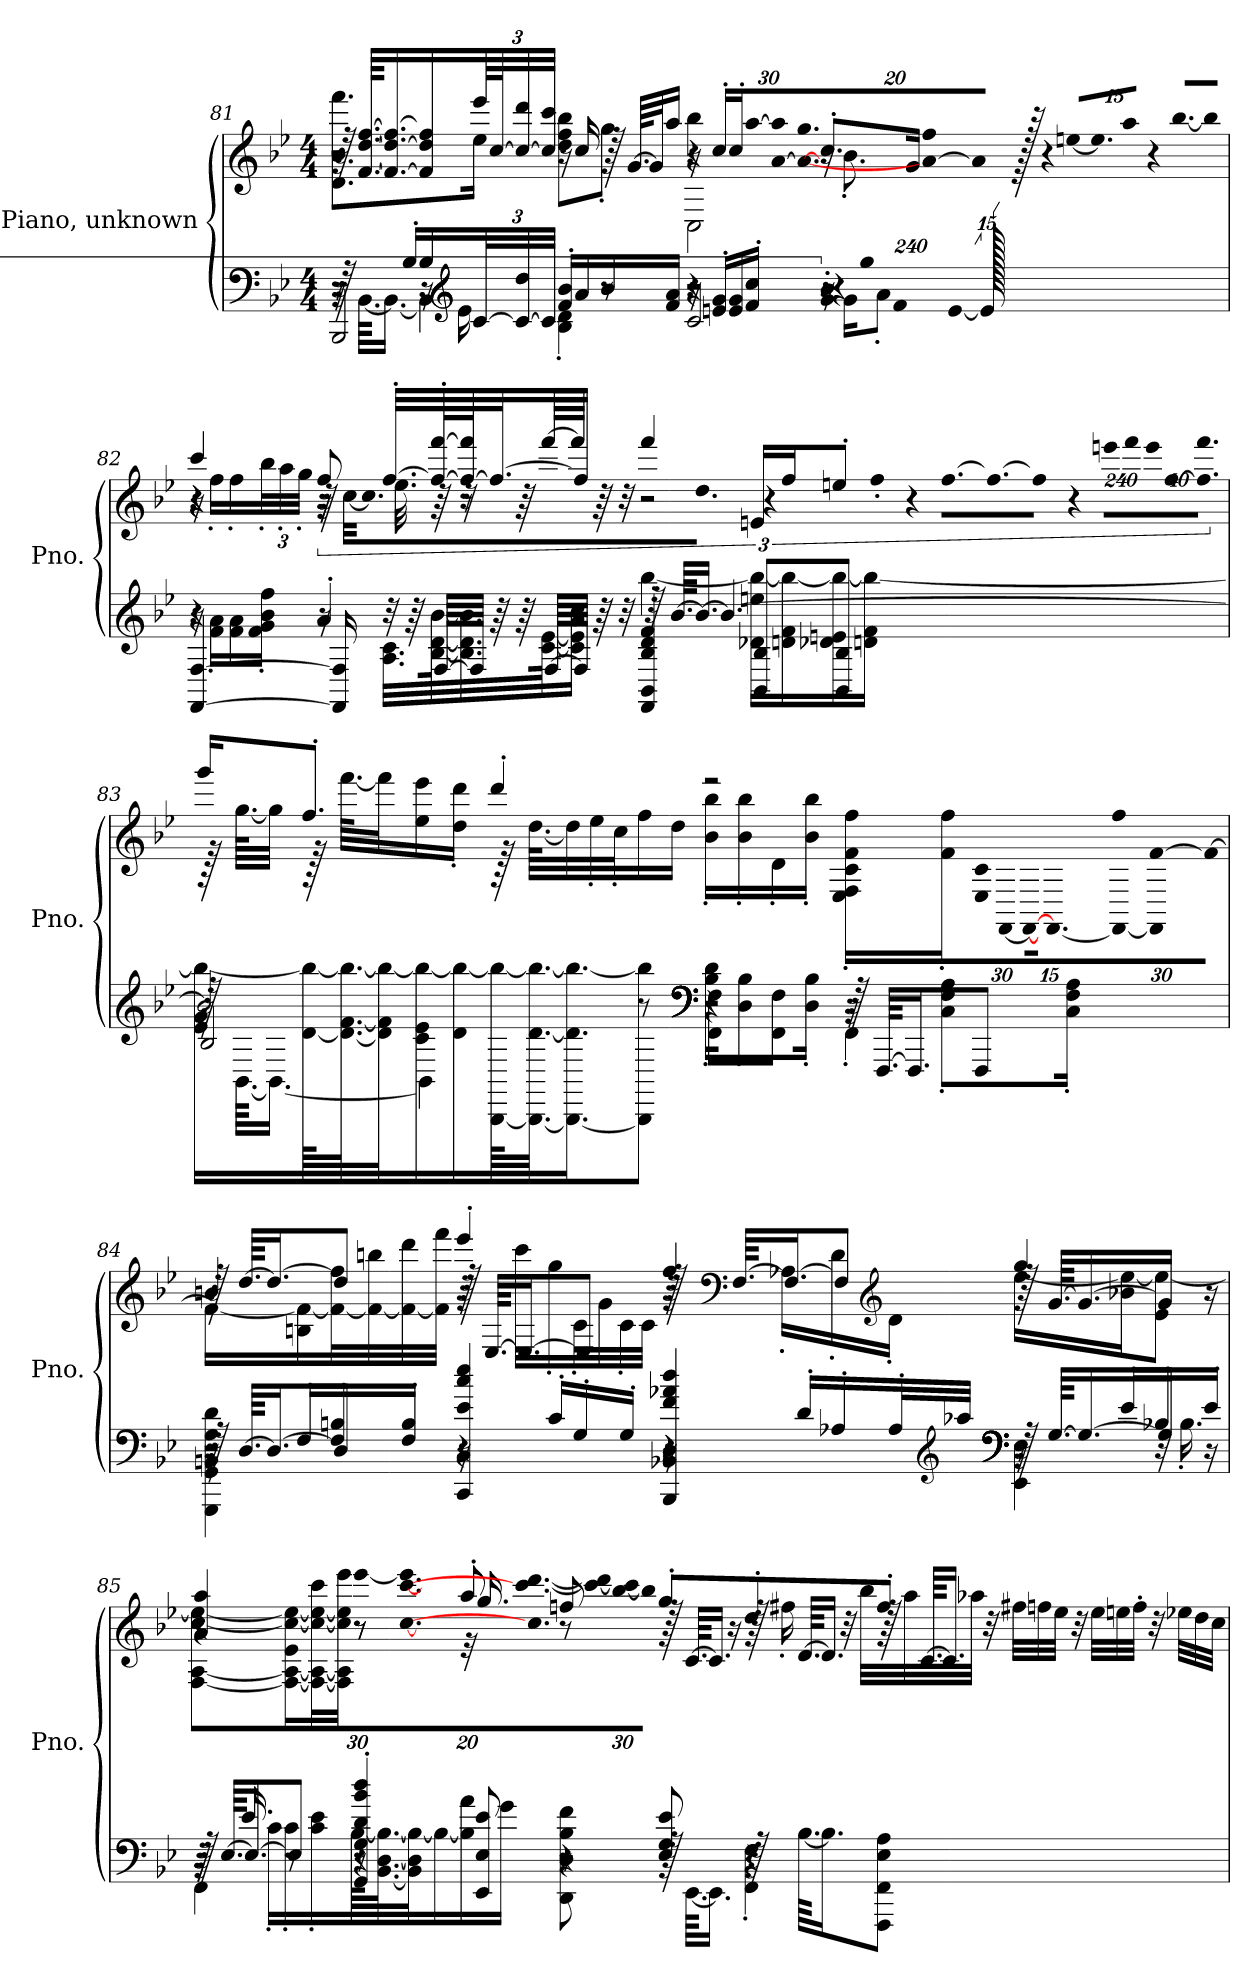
**kern	**kern
*part1	*part1
*staff2	*staff1
*I"Piano, unknown	*
*I'Pno.	*
!!LO:LB:g=z
*clefF4	*clefG2
*k[b-e-]	*k[b-e-]
*M4/4	*M4/4
=81	=81
*^	*^
*	*^	*	*^
*	*	*^	*	*	*^
16r	8r	2BBB-'/	128r	128r	8.d\ 8.b-\ 8.fff\L	2r	2r
.	.	.	[64.BB-\KKLL	[64.f/ [64.dd/ [64.ff/KKLL	.	.	.
.	.	.	16.BB-\JJ_	16.f/_ 16.dd/_ 16.ff/_	.	.	.
16B-'/LL	.	.	.	.	.	.	.
16B-/	16r	.	4BB-\]	16f/] 16dd/] 16ff/]	.	.	.
*clefG2	*	*	*	*	*	*	*
*Xbrackettup	*	*	*	*Xbrackettup	*	*	*
[48c/L	16e-\	.	.	96eee-/LL	16ee-\Jk	.	.
.	.	.	.	[96cc/J	.	.	.
48c/_ 48dd/	.	.	.	48cc/_ 48ddd/	.	.	.
48c/JJJ]	.	.	.	48cc/] 48ccc/JJJ	.	.	.
16f/' 16b-/'LL	4B-\' 4d\'	.	.	16r	8dd\ 8ff\ 8bb-\L	.	.
16a/	.	.	.	16cc/	.	.	.
16b-/	.	.	8r	128r	8gg'\J	.	.
.	.	.	.	[64.g/KLLL	.	.	.
.	.	.	.	32g/J]	.	.	.
16f/ 16a/JJ	.	.	.	16aa/JJ	.	.	.
16r	4r	2c/	2r	16r	4bb-\	4r	2C\
16en/' 16g/'LL	.	.	.	16cc'/LL	.	.	.
16e/ 16g/	.	.	.	16cc'/	.	.	.
!	!	!	!	!LO:N:vis=256	!	!	!
16f/' 16cc/'JJ	.	.	.	[1920%17aa/LLL	.	.	.
!	!	!	!	!LO:N:vis=256	!	!	!
.	.	.	.	[1920%17a/ 1920%17aa/]J	.	.	.
!	!	!	!	!LO:N:vis=64.	!	!	!
.	.	.	.	640%17a/_ 640%17gg/	.	.	.
.	.	.	.	1920ryy	.	.	.
!	!	!	!	!LO:N:vis=256	!	!	!
.	.	.	.	1920%17a/_ 1920%17ff/L	.	.	.
!	!	!	!	!LO:N:vis=256	!	!	!
.	.	.	.	1920%17a/JJJJJ]	.	.	.
*brackettup	*	*	*	*	*	*	*
!LO:N:vis=32	!	!	!	!	!	!	!
640%23g/' 640%23b-/'	16r	.	.	1920r	16r	8.cc'/L	.
.	.	.	.	1920%19r	.	.	.
.	.	.	.	[48een/KLL	.	.	.
.	.	.	.	16.ee/]	.	.	.
!LO:N:vis=32	!	!	!	!	!	!	!
640%23r	.	.	.	.	.	.	.
.	16g\KL	.	.	.	8.b-'\	.	.
!LO:N:vis=16	!	!	!	!	!	!	!
1920%137gg/LL	.	.	.	.	.	.	.
.	8a'\J	.	.	16aa/JJ	.	.	.
!LO:N:vis=32	!	!	!	!	!	!	!
640%23f/K	.	.	.	.	.	.	.
[240%17e/J	.	.	.	.	.	.	.
.	.	.	.	128r	.	16g/Jk	.
.	.	.	.	[64.bb-/KLLL	.	.	.
.	.	.	.	32bb-/JJJ]	.	.	.
1920e/]	1920ryy	1920ryy	1920ryy	1920ryy	1920ryy	1920ryy	1920ryy
*	*	*v	*v	*	*	*	*
!!LO:LB:g=z	!!	!!	!!
=82	=82	=82	=82	=82	=82	=82
4r	16r	[4FF/ [4F/	4r	16r	4ccc/	4r
.	16f\' 16a\'LL	.	.	16ff'\LL	.	.
.	16f\ 16a\	.	.	16ff'\	.	.
.	16f\' 16g\' 16b-\' 16ff\'JJ	.	.	48bb-'\L	.	.
.	.	.	.	48aa'\	.	.
.	.	.	.	48gg'\JJJ	.	.
*	*	*	*	*brackettup	*	*
4a'/	16r	16FF/] 16F/]	8ff/	96r	16r	16r
.	.	.	.	[48cc\KLL	.	.
.	.	.	.	16.cc\]	.	.
.	32.A\ 32.c\LLL	32r	.	.	[32.ff'/LLL	32.ee-\
.	.	64r	.	.	.	.
.	[64B-\ [64d\ [64b-\K	[64F/LLLL	.	.	64ff/_' [64fff/'L	64r
.	32.B-\] 32.d\] 32.b-\]	64F/JJJJ]	32r	32.dd\JJk	64ff/_ 64fff/]J	8r
.	.	64r	.	.	32.ff/J_	.
.	.	64r	64r	.	.	.
.	[64c\ [64e-\JK	[64F/LLLL	[64fff/LLLL	64r	.	.
.	16c\] 16e-\] 16a\ 16cc\JJ	64F/JJJJ]	64fff/JJJJ]	16ff'\	16ff/JJ]	.
.	.	64r	64r	.	.	.
.	.	32r	32r	.	.	.
128r	[4bb-\	4FF/' 4BB-/' 4B-/' 4d/' 4f/'	2r	128r	4fff/	2r
[64.b-/KKLL	.	.	.	[64.ff\KKLL	.	.
16.b-/JJ_	.	.	.	16.ff\_	.	.
4.b-/_	.	.	.	16ff\JJ]	.	.
.	.	.	.	16r	.	.
*	*	*	*	*Xbrackettup	*	*
!	!	!	!	!LO:N:vis=16	!	!
.	16d-X\ 16een\ 16bb-\_LL	8BB-/ 8B-/L	.	1920%137eeen\LL	16en/LL	.
.	16dn\ 16f\ 16bb-\_	.	.	.	16ff/J	.
!	!	!	!	!LO:N:vis=16	!	!
.	.	.	.	1920%137fff\	.	.
.	16d-X\ 16en\ 16bb-\_	8BB-/ 8B-/J	.	.	8een'/J	.
!	!	!	!	!LO:N:vis=32	!	!
.	.	.	.	640%23eee\L	.	.
!	!	!	!	!LO:N:vis=64	!	!
.	.	.	.	[960%17ff\K	.	.
.	16dn\ 16f\ 16bb-\_JJ	.	.	.	.	.
!	!	!	!	!LO:N:vis=32.	!	!
.	.	.	.	1920%103ff\] 1920%103fff\JJJ	.	.
*	*	*	*	*v	*v	*v
!!LO:LB:g=z
=83	=83	=83	=83	=83
*	*	*^	*	*
2b-/]	16e-\ 16g\ 16bb-\_LL	2B-/	128r	16ggg/KL	128r
.	.	.	[64.BB-\KKLL	.	[64.gg\KLLL
.	.	.	16.BB-\JJ_	.	32gg\JJJ]
.	[128d\ 128bb-\_KLL	.	.	8.ff'/J	128r
.	64.d\_ [64.f\ 64.bb-\_J	.	.	.	[64.fff\KLLL
.	32d\] 32f\] 32bb-\_J	.	.	.	32fff\J]
.	16c\ 16e-\ 16bb-\_	.	4BB-\]	.	16ee-\ 16eee-\
.	16d\ 16bb-\_	.	.	.	16dd\' 16ddd\'JJ
.	[128BBB-\ 128bb-\_KLL	.	.	4ddd'/	128r
.	64.BBB-\_ [64.d\ 64.bb-\_JJ	.	.	.	[64.dd\KLLL
.	16.BBB-\_ 16.d\] 16.bb-\_J	.	.	.	32dd\]
.	.	.	.	.	32ee-'\
.	.	.	.	.	32cc'\J
.	8BBB-\] 8bb-\]J	.	8r	.	16ff\
.	.	.	.	.	16dd\JJ
*clefF4	*	*	*	*	*
2r	16B-\' 16d\'KL	4r	8FF\ 8F\L	2r	16b-\' 16bb-\'LL
.	8D\' 8B-\'	.	.	.	16b-\' 16bb-\'
.	.	.	8FF\ 8F\J	.	16d'\
.	16D\' 16B-\'Jk	.	.	.	16b-\' 16bb-\'JJ
.	16r	128r	4FF'\	.	16E-\' 16F\' 16c\' 16f\' 16ff\'LL
.	.	[64.FFF/KKLL	.	.	.
.	.	16.FFF/J]	.	.	.
.	8C\' 8F\' 8A\'L	.	.	.	16f\' 16ff\'
!	!	!	!	!	!LO:N:vis=256
.	.	8FFF/J	.	.	1920%17E-\ 1920%17c\LLL
!	!	!	!	!	!LO:N:vis=256
.	.	.	.	.	[1920%17FF\J
!	!	!	!	!	!LO:N:vis=64
.	.	.	.	.	960%17FF\_
.	.	.	.	.	1920ryy
!	!	!	!	!	!LO:N:vis=64.
.	.	.	.	.	640%17FF\_
!	!	!	!	!	!LO:N:vis=256
.	16C\' 16F\' 16A\'Jk	.	.	.	1920%17FF\_ 1920%17ff\JK
!	!	!	!	!	!LO:N:vis=32
.	.	.	.	.	640%23FF\] [640%23f\
!	!	!	!	!	!LO:N:vis=64
.	.	.	.	.	960%17f\JJJk_
!!LO:PB:g=z
=84	=84	=84	=84	=84	=84
*	*	*	*	*	*^
16r	2r	128r	4GGG\ 4GG\ 4BBn\ 4G\ 4d\	4bn/	16f\LL_	128r
.	.	[64.D/KKLL	.	.	.	[64.dd/KKLL
.	.	16.D/J_	.	.	.	16.dd/J_
16F'/LL	.	.	.	.	16Bn\ 16f\_	.
16F/' 16Bn/'	.	8D/J]	.	.	32f\_ 32ff\L	8dd/J]
.	.	.	.	.	32f\_ 32bbn\	.
16F/' 16B/'JJ	.	.	.	.	32f\_ 32ddd\	.
.	.	.	.	.	32f\] 32fff\JJJ	.
16r	.	4CC/ 4C/ 4e-/ 4cc/ 4ee-/	4r	4eee-'/	32r	128r
.	.	.	.	.	.	[64.E-/KKLL
.	.	.	.	.	32ccc\KLL	16.E-/J_
16c'/LL	.	.	.	.	16gg'\	.
16G'/	.	.	.	.	32c'\L	8E-/J]
.	.	.	.	.	32g\	.
16G'/JJ	.	.	.	.	32c'\	.
.	.	.	.	.	32c\JJJ	.
16r	4r	4BBB-/ 4BB-X/ 4D/ 4f/ 4a-X/ 4dd/	4r	4ff/	32r	128r
*	*	*	*	*clefF4	*	*
.	.	.	.	.	.	[64.F/KKLL
.	.	.	.	.	16.A-X'\LL	16.F/J_
16d'/LL	.	.	.	.	.	.
16A-X'/	.	.	.	.	16d'\	8F/J]
*	*	*	*	*clefG2	*	*
32A-'/L	.	.	.	.	16d'\JJ	.
*clefG2	*	*	*	*	*	*
32aa-X/JJJ	.	.	.	.	.	.
*clefF4	*	*	*	*	*	*
16r	8r	128r	4EE-\ 4E-\	4gg/	[16ee-\LL	128r
.	.	[64.G/KKLL	.	.	.	[64.g/KKLL
.	.	16.G/_	.	.	.	16.g/_
16e-'/LL	.	.	.	.	16b-X\ 16ee-\_J	.
16B-X'/	32r	16G/JJ]	.	.	8e-\ 8ee-\_J	16g/JJ]
.	16.B-'\	.	.	.	.	.
16e-'/JJ	.	16r	.	.	.	16r
!!LO:LB:g=z	!!	!!
=85	=85	=85	=85	=85	=85	=85
32r	16r	128r	4FF\	4a/ 4aa/	[8F\ [8A\ [8cc\ 8ee-\_L	4r
.	.	[64.E-/KKLL	.	.	.	.
16.e-'/	.	16.E-/J_	.	.	.	.
.	16c'\LL	.	.	.	.	.
8r	16c'\	8E-/J]	.	.	16F\_ 16A\_ 16e-\ 16cc\_ 16ee-\_L	.
.	16c\' 16e-\'	.	.	.	32F\_ 32A\_ 32cc\_ 32ee-\_ 32ccc\L	.
.	.	.	.	.	32F\] 32A\] 32cc\] 32ee-\] 32eee-\	.
!	!	!	!	!	!LO:N:vis=256	!
4GG/' 4G/' 4d/' 4b-/' 4dd/'	[128B-\KLL	8r	4r	8r	[1920%17eee-\KL	8r
.	[64.BB-\ [64.D\ 64.B-\_J	.	.	.	.	.
!	!	!	!	!	!LO:N:vis=64.	!
.	.	.	.	.	[640%17cc\ [640%17ccc\ 640%17eee-\]	.
.	32BB-\] 32D\] 32B-\_J	.	.	.	.	.
.	.	.	.	.	1920ryy	.
!	!	!	!	!	!LO:N:vis=64.	!
.	.	.	.	.	640%17cc\] 640%17ccc\_ [640%17ddd\	.
!	!	!	!	!	!LO:N:vis=256	!
.	16B-\_	.	.	.	1920%17ccc\_ 1920%17ddd\]K	.
!	!	!	!	!	!LO:N:vis=64	!
.	.	.	.	.	[960%17bb-\ 960%17ccc\]J	.
!	!	!	!	!	!LO:N:vis=32	!
.	.	.	.	.	640%23bb-\JJJ]	.
.	16B-\] 16a\	8EE-/ 8E-/ 8e-/	.	8aa'/	16r	32r
.	.	.	.	.	.	16.gg/
.	16g\JJ	.	.	.	16ff#X'\	.
2r	8DD\ 8D\ 8B-\ 8f\	8r	4r	8r	32r	8ffn/
.	.	.	.	.	32bb-\LLL	.
.	.	.	.	.	32aa\	.
.	.	.	.	.	32aa-X\JJJ	.
.	128r	8E-/ 8G/ 8e-/	.	8gg'/L	32r	128r
.	[64.EE-\KKLL	.	.	.	.	[64.c/KKLL
.	16.EE-\JJ]	.	.	.	32ff#X\LLL	16.c/JJ]
.	.	.	.	.	32ffn\	.
.	.	.	.	.	32ee-\JJJ	.
.	128r	4r	4FF\' 4F\'	8dd'/	32r	128r
.	[64.B-\KKLL	.	.	.	.	[64.d/KKLL
.	16.B-\J]	.	.	.	32ee-\LLL	16.d/JJ]
.	.	.	.	.	32een\	.
.	.	.	.	.	32ff'\JJJ	.
.	8FFF\ 8FF\ 8E-\ 8A\J	.	.	8ff'/J	32r	128r
.	.	.	.	.	.	[64.c/KKLL
.	.	.	.	.	32ee-X\LLL	16.c/JJ]
.	.	.	.	.	32dd\	.
.	.	.	.	.	32cc\JJJ	.
*v	*v	*v	*v	*	*	*
*	*v	*v	*v
=	=
*-	*-
